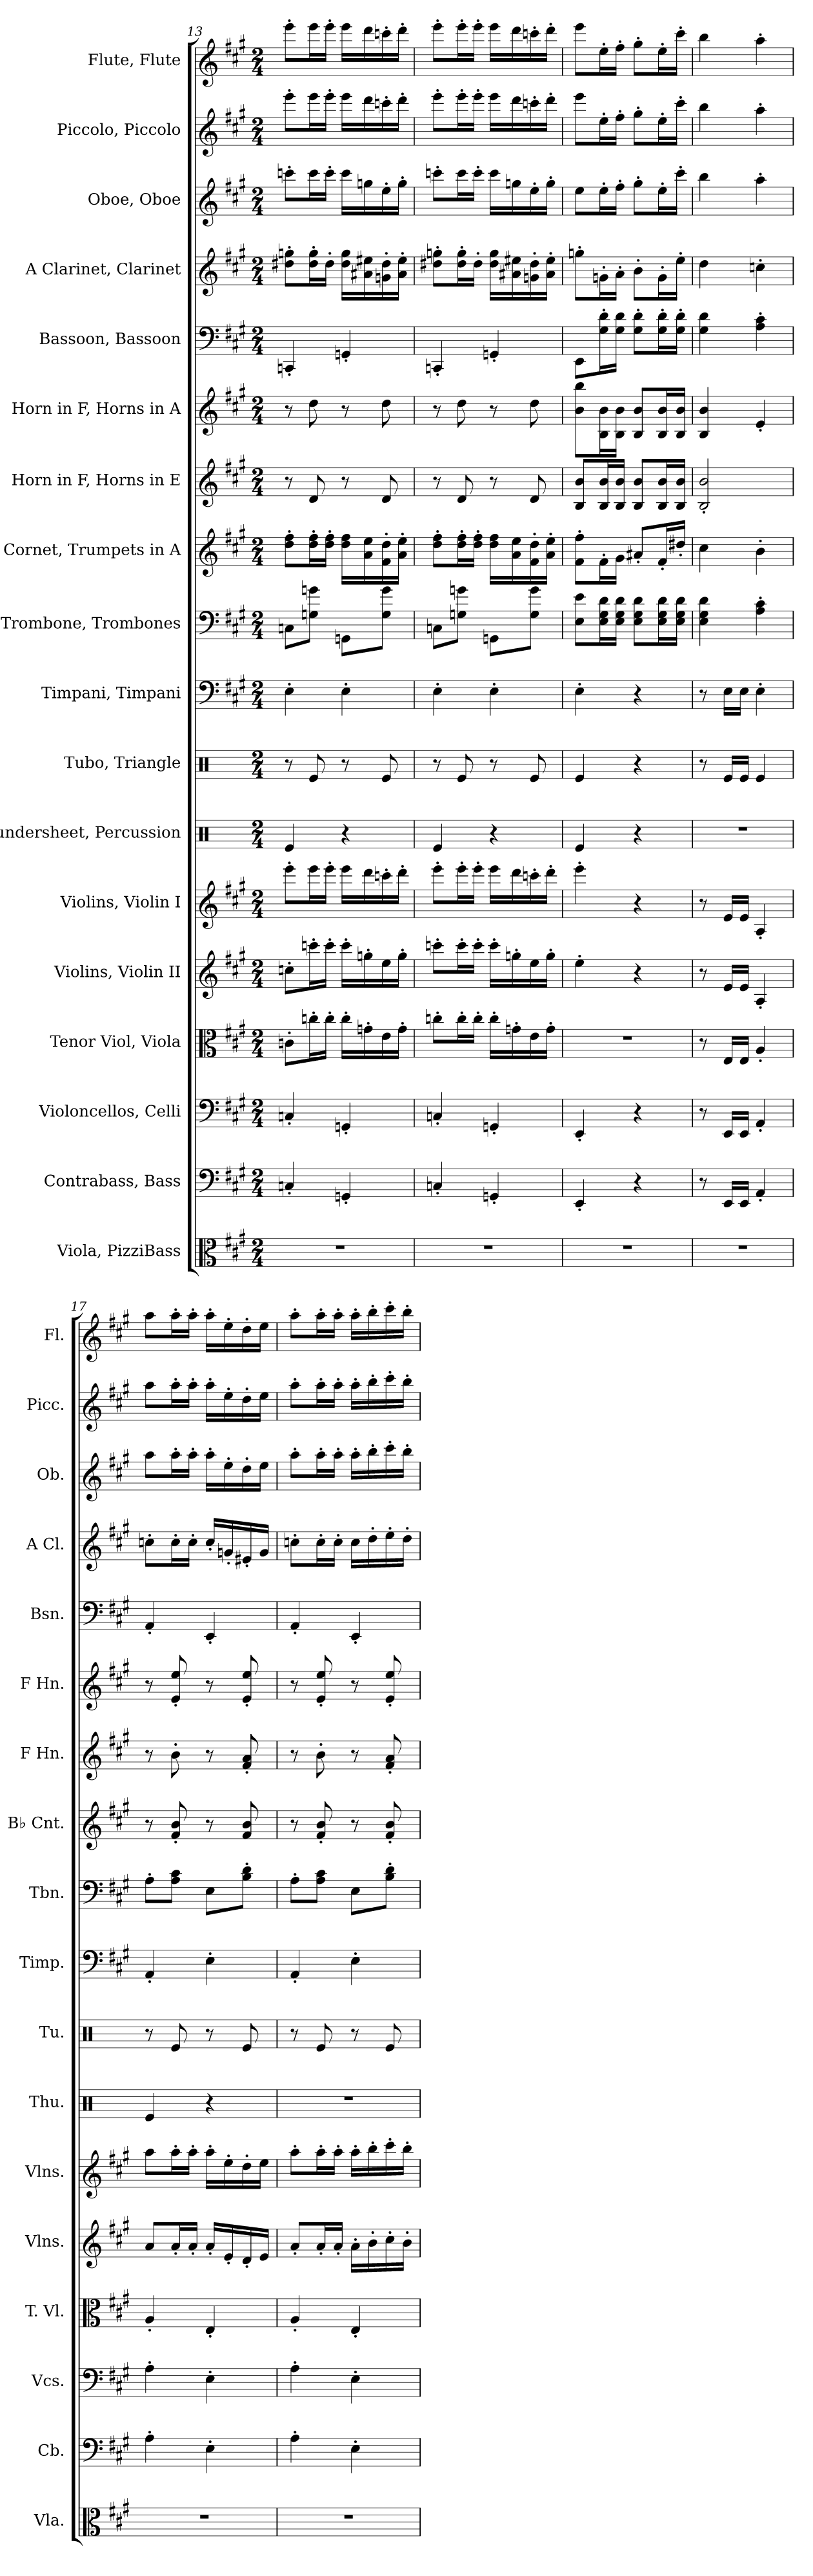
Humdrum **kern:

**kern	**kern	**kern	**kern	**kern	**kern	**kern	**kern	**kern	**kern	**kern	**kern	**kern	**kern	**kern	**kern	**kern	**kern
*part18	*part17	*part16	*part15	*part14	*part13	*part12	*part11	*part10	*part9	*part8	*part7	*part6	*part5	*part4	*part3	*part2	*part1
*staff18	*staff17	*staff16	*staff15	*staff14	*staff13	*staff12	*staff11	*staff10	*staff9	*staff8	*staff7	*staff6	*staff5	*staff4	*staff3	*staff2	*staff1
*I"Viola, PizziBass	*I"Contrabass, Bass	*I"Violoncellos, Celli	*I"Tenor Viol, Viola	*I"Violins, Violin II	*I"Violins, Violin I	*I"Thundersheet, Percussion	*I"Tubo, Triangle	*I"Timpani, Timpani	*I"Trombone, Trombones	*I"B♭ Cornet, Trumpets in A	*I"Horn in F, Horns in E	*I"Horn in F, Horns in A	*I"Bassoon, Bassoon	*I"A Clarinet, Clarinet	*I"Oboe, Oboe	*I"Piccolo, Piccolo	*I"Flute, Flute
*I'Vla.	*I'Cb.	*I'Vcs.	*I'T. Vl.	*I'Vlns.	*I'Vlns.	*I'Thu.	*I'Tu.	*I'Timp.	*I'Tbn.	*I'B♭ Cnt.	*I'F Hn.	*I'F Hn.	*I'Bsn.	*I'A Cl.	*I'Ob.	*I'Picc.	*I'Fl.
!!LO:PB:g=z
*clefC3	*clefF4	*clefF4	*clefC3	*clefG2	*clefG2	*clefX	*clefX	*clefF4	*clefF4	*clefG2	*clefG2	*clefG2	*clefF4	*clefG2	*clefG2	*clefG2	*clefG2
*	*ITrd7c12	*	*	*	*	*	*	*	*	*ITrd1c2	*ITrd4c7	*ITrd4c7	*	*ITrd2c3	*	*ITrd-7c-12	*
*k[f#c#g#]	*k[f#c#g#]	*k[f#c#g#]	*k[f#c#g#]	*k[f#c#g#]	*k[f#c#g#]	*k[]	*k[]	*k[f#c#g#]	*k[f#c#g#]	*k[f#]	*k[f#c#]	*k[f#c#]	*k[f#c#g#]	*k[f#c#g#d#a#e#]	*k[f#c#g#]	*k[f#c#g#]	*k[f#c#g#]
*M2/4	*M2/4	*M2/4	*M2/4	*M2/4	*M2/4	*M2/4	*M2/4	*M2/4	*M2/4	*M2/4	*M2/4	*M2/4	*M2/4	*M2/4	*M2/4	*M2/4	*M2/4
=13	=13	=13	=13	=13	=13	=13	=13	=13	=13	=13	=13	=13	=13	=13	=13	=13	=13
2r	4CCn'/	4Cn'/	8cn'\L	8ccn'\L	8eee'\L	4Re/	8r	4E'\	8Cn\L	8cc\' 8ee\'L	8r	8r	4CCn'/	8b#X\' 8een\'L	8cccn'\L	8eeee'\L	8eee'\L
.	.	.	16ccn'\L	16cccn'\L	16eee\L	.	8Re/	.	8Gn\ 8gn\J	16cc\' 16ee\'L	8G/	8g\	.	16b#\' 16ee\'L	16ccc\L	16eeee\L	16eee\L
.	.	.	16cc'\JJ	16ccc'\JJ	16eee'\JJ	.	.	.	.	16cc\' 16ee\'JJ	.	.	.	16b#'\JJ	16ccc'\JJ	16eeee'\JJ	16eee'\JJ
.	4GGGn'/	4GGn'/	16cc'\LL	16ccc'\LL	16eee\LL	4r	8r	4E'\	8GGn\L	16cc\ 16ee\LL	8r	8r	4GGn'/	16b#\ 16ee\LL	16ccc\LL	16eeee\LL	16eee\LL
.	.	.	16gn'\	16ggn'\	16ddd\	.	.	.	.	16g\ 16dd\	.	.	.	16f##X\ 16cc##X\	16ggn\	16dddd\	16ddd\
.	.	.	16e\	16ee\	16cccn'\	.	8Re/	.	8G\ 8g\J	16e\' 16cc\'	8G/	8g\	.	16en\' 16b#\'	16ee'\	16ccccn'\	16cccn'\
.	.	.	16g'\JJ	16gg'\JJ	16ddd'\JJ	.	.	.	.	16g\' 16dd\'JJ	.	.	.	16f##\' 16cc##\'JJ	16gg'\JJ	16dddd'\JJ	16ddd'\JJ
=14	=14	=14	=14	=14	=14	=14	=14	=14	=14	=14	=14	=14	=14	=14	=14	=14	=14
2r	4CCn'/	4Cn'/	8ccn'\L	8cccn'\L	8eee'\L	4Re/	8r	4E'\	8Cn\L	8cc\' 8ee\'L	8r	8r	4CCn'/	8b#X\' 8een\'L	8cccn'\L	8eeee'\L	8eee'\L
.	.	.	16cc'\L	16ccc'\L	16eee'\L	.	8Re/	.	8Gn\ 8gn\J	16cc\' 16ee\'L	8G/	8g\	.	16b#\' 16ee\'L	16ccc\L	16eeee'\L	16eee'\L
.	.	.	16cc'\JJ	16ccc'\JJ	16eee'\JJ	.	.	.	.	16cc\' 16ee\'JJ	.	.	.	16b#'\JJ	16ccc'\JJ	16eeee'\JJ	16eee'\JJ
.	4GGGn'/	4GGn'/	16cc'\LL	16ccc'\LL	16eee\LL	4r	8r	4E'\	8GGn\L	16cc\ 16ee\LL	8r	8r	4GGn'/	16b#\ 16ee\LL	16ccc\LL	16eeee\LL	16eee\LL
.	.	.	16gn'\	16ggn'\	16ddd\	.	.	.	.	16g\ 16dd\	.	.	.	16f##X\ 16cc##X\	16ggn\	16dddd\	16ddd\
.	.	.	16e\	16ee\	16cccn'\	.	8Re/	.	8G\ 8g\J	16e\' 16cc\'	8G/	8g\	.	16en\' 16b#\'	16ee'\	16ccccn'\	16cccn'\
.	.	.	16g'\JJ	16gg'\JJ	16ddd'\JJ	.	.	.	.	16g\' 16dd\'JJ	.	.	.	16f##\' 16cc##\'JJ	16gg'\JJ	16dddd'\JJ	16ddd'\JJ
=15	=15	=15	=15	=15	=15	=15	=15	=15	=15	=15	=15	=15	=15	=15	=15	=15	=15
2r	4EEE'/	4EE'/	2r	4ee'\	4eee'\	4Re/	4Re/	4E'\	8E\ 8e\L	8e\' 8ee\'L	8E/ 8e/L	8e\ 8ee\L	8EE\L	8een'\L	8ee\L	8eeee\L	8eee\L
.	.	.	.	.	.	.	.	.	16E\ 16G#\ 16d\L	16e'\L	16E/ 16e/L	16E\ 16e\L	16G#\' 16d\'L	16en'\L	16ee'\L	16eee'\L	16ee'\L
.	.	.	.	.	.	.	.	.	16E\ 16G#\ 16d\JJ	16f#\JJ	16E/ 16e/JJ	16E\ 16e\JJ	16G#\ 16d\JJ	16f#'\JJ	16ff#'\JJ	16fff#'\JJ	16ff#'\JJ
.	4r	4r	.	4r	4r	4r	4r	4r	8E\ 8G#\ 8d\L	8g#X'/L	8E/ 8e/L	8E/ 8e/L	8G#\' 8d\'L	8g#'\L	8gg#'\L	8ggg#'\L	8gg#'\L
.	.	.	.	.	.	.	.	.	16E\ 16G#\ 16d\L	16e'/L	16E/ 16e/L	16E/ 16e/L	16G#\' 16d\'L	16e'\L	16ee'\L	16eee'\L	16ee'\L
.	.	.	.	.	.	.	.	.	16E\ 16G#\ 16d\JJ	16cc#X'/JJ	16E/ 16e/JJ	16E/ 16e/JJ	16G#\' 16d\'JJ	16cc#'\JJ	16ccc#'\JJ	16cccc#'\JJ	16ccc#'\JJ
=16	=16	=16	=16	=16	=16	=16	=16	=16	=16	=16	=16	=16	=16	=16	=16	=16	=16
2r	8r	8r	8r	8r	8r	2r	8r	8r	4E\ 4G#\ 4d\	4b\	2E/' 2e/'	4E/ 4e/	4G#\ 4d\	4b\	4bb\	4bbb\	4bb\
.	16EEE/LL	16EE/LL	16E/LL	16e/LL	16e/LL	.	16Re/LL	16E\LL	.	.	.	.	.	.	.	.	.
.	16EEE/JJ	16EE/JJ	16E/JJ	16e/JJ	16e/JJ	.	16Re/JJ	16E\JJ	.	.	.	.	.	.	.	.	.
.	4AAA'/	4AA'/	4A'/	4A'/	4A'/	.	4Re/	4E'\	4A\' 4c#\'	4a'\	.	4A'/	4A\' 4c#\'	4an'\	4aa'\	4aaa'\	4aa'\
!!LO:PB:g=z
=17	=17	=17	=17	=17	=17	=17	=17	=17	=17	=17	=17	=17	=17	=17	=17	=17	=17
2r	4AA'\	4A'\	4A'/	8a/L	8aa\L	4Re/	8r	4AA'/	8A'\L	8r	8r	8r	4AA'/	8an'\L	8aa\L	8aaa\L	8aa\L
.	.	.	.	16a'/L	16aa'\L	.	8Re/	.	8A\ 8c#\J	8e/' 8a/'	8e'\	8A/' 8a/'	.	16a'\L	16aa'\L	16aaa'\L	16aa'\L
.	.	.	.	16a'/JJ	16aa'\JJ	.	.	.	.	.	.	.	.	16a'\JJ	16aa'\JJ	16aaa'\JJ	16aa'\JJ
.	4EE'\	4E'\	4E'/	16a'/LL	16aa'\LL	4r	8r	4E'\	8E\L	8r	8r	8r	4EE'/	16a'/LL	16aa'\LL	16aaa'\LL	16aa'\LL
.	.	.	.	16e'/	16ee'\	.	.	.	.	.	.	.	.	16en'/	16ee'\	16eee'\	16ee'\
.	.	.	.	16d'/	16dd'\	.	8Re/	.	8B\' 8d\'J	8e/ 8a/	8B/' 8d/'	8A/' 8a/'	.	16c##X'/	16dd'\	16ddd'\	16dd'\
.	.	.	.	16e/JJ	16ee\JJ	.	.	.	.	.	.	.	.	16e/JJ	16ee\JJ	16eee\JJ	16ee\JJ
=18	=18	=18	=18	=18	=18	=18	=18	=18	=18	=18	=18	=18	=18	=18	=18	=18	=18
2r	4AA'\	4A'\	4A'/	8a'/L	8aa'\L	2r	8r	4AA'/	8A'\L	8r	8r	8r	4AA'/	8an'\L	8aa'\L	8aaa'\L	8aa'\L
.	.	.	.	16a'/L	16aa'\L	.	8Re/	.	8A\ 8c#\J	8e/' 8a/'	8e'\	8A/' 8a/'	.	16a'\L	16aa'\L	16aaa'\L	16aa'\L
.	.	.	.	16a'/JJ	16aa'\JJ	.	.	.	.	.	.	.	.	16a'\JJ	16aa'\JJ	16aaa'\JJ	16aa'\JJ
.	4EE'\	4E'\	4E'/	16a'\LL	16aa'\LL	.	8r	4E'\	8E\L	8r	8r	8r	4EE'/	16a\LL	16aa'\LL	16aaa'\LL	16aa'\LL
.	.	.	.	16b'\	16bb'\	.	.	.	.	.	.	.	.	16b'\	16bb'\	16bbb'\	16bb'\
.	.	.	.	16cc#'\	16ccc#'\	.	8Re/	.	8B\' 8d\'J	8e/' 8a/'	8B/' 8d/'	8A/' 8a/'	.	16cc#'\	16ccc#'\	16cccc#'\	16ccc#'\
.	.	.	.	16b'\JJ	16bb'\JJ	.	.	.	.	.	.	.	.	16b'\JJ	16bb'\JJ	16bbb'\JJ	16bb'\JJ
=	=	=	=	=	=	=	=	=	=	=	=	=	=	=	=	=	=
*-	*-	*-	*-	*-	*-	*-	*-	*-	*-	*-	*-	*-	*-	*-	*-	*-	*-
